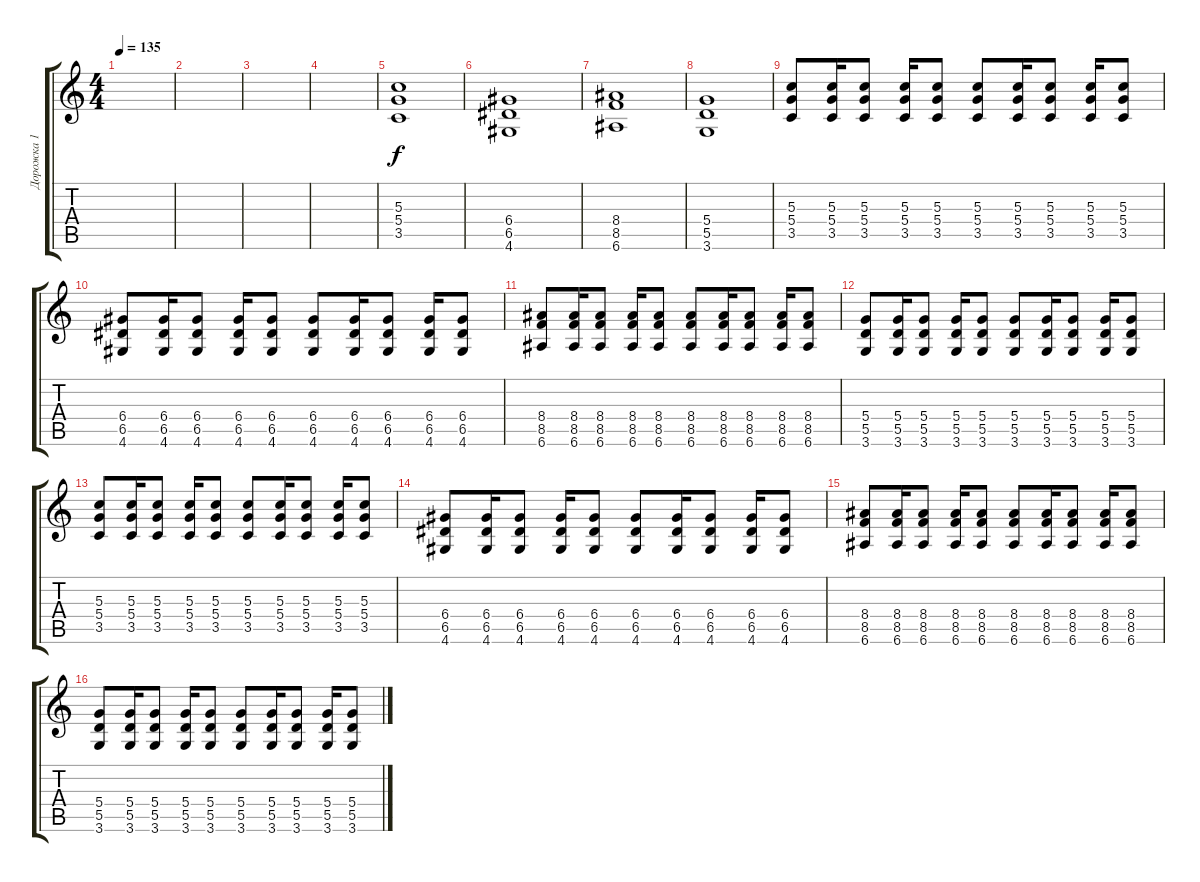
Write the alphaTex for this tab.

\track ("Дорожка 1" "Дорожка 1") {instrument overdrivenguitar}
\staff {score tabs}
\tuning (E4 B3 G3 D3 A2 E2) {hide}
\ts (4 4)
\tempo 135
\clef g2
\ks c
|
|
|
|
(5.3 5.4 3.5).1{instrument distortionguitar} |
(6.4 6.5 4.6).1 |
(8.4 8.5 6.6).1 |
(5.4 5.5 3.6).1 |
(5.3 5.4 3.5).8{instrument overdrivenguitar} (5.3 5.4 3.5).16 (5.3 5.4 3.5).8 (5.3 5.4 3.5).16 (5.3 5.4 3.5).8 (5.3 5.4 3.5).8 (5.3 5.4 3.5).16 (5.3 5.4 3.5).8 (5.3 5.4 3.5).16 (5.3 5.4 3.5).8 |
(6.4 6.5 4.6).8 (6.4 6.5 4.6).16 (6.4 6.5 4.6).8 (6.4 6.5 4.6).16 (6.4 6.5 4.6).8 (6.4 6.5 4.6).8 (6.4 6.5 4.6).16 (6.4 6.5 4.6).8 (6.4 6.5 4.6).16 (6.4 6.5 4.6).8 |
(8.4 8.5 6.6).8 (8.4 8.5 6.6).16 (8.4 8.5 6.6).8 (8.4 8.5 6.6).16 (8.4 8.5 6.6).8 (8.4 8.5 6.6).8 (8.4 8.5 6.6).16 (8.4 8.5 6.6).8 (8.4 8.5 6.6).16 (8.4 8.5 6.6).8 |
(5.4 5.5 3.6).8 (5.4 5.5 3.6).16 (5.4 5.5 3.6).8 (5.4 5.5 3.6).16 (5.4 5.5 3.6).8 (5.4 5.5 3.6).8 (5.4 5.5 3.6).16 (5.4 5.5 3.6).8 (5.4 5.5 3.6).16 (5.4 5.5 3.6).8 |
(5.3 5.4 3.5).8 (5.3 5.4 3.5).16 (5.3 5.4 3.5).8 (5.3 5.4 3.5).16 (5.3 5.4 3.5).8 (5.3 5.4 3.5).8 (5.3 5.4 3.5).16 (5.3 5.4 3.5).8 (5.3 5.4 3.5).16 (5.3 5.4 3.5).8 |
(6.4 6.5 4.6).8 (6.4 6.5 4.6).16 (6.4 6.5 4.6).8 (6.4 6.5 4.6).16 (6.4 6.5 4.6).8 (6.4 6.5 4.6).8 (6.4 6.5 4.6).16 (6.4 6.5 4.6).8 (6.4 6.5 4.6).16 (6.4 6.5 4.6).8 |
(8.4 8.5 6.6).8 (8.4 8.5 6.6).16 (8.4 8.5 6.6).8 (8.4 8.5 6.6).16 (8.4 8.5 6.6).8 (8.4 8.5 6.6).8 (8.4 8.5 6.6).16 (8.4 8.5 6.6).8 (8.4 8.5 6.6).16 (8.4 8.5 6.6).8 |
(5.4 5.5 3.6).8 (5.4 5.5 3.6).16 (5.4 5.5 3.6).8 (5.4 5.5 3.6).16 (5.4 5.5 3.6).8 (5.4 5.5 3.6).8 (5.4 5.5 3.6).16 (5.4 5.5 3.6).8 (5.4 5.5 3.6).16 (5.4 5.5 3.6).8
